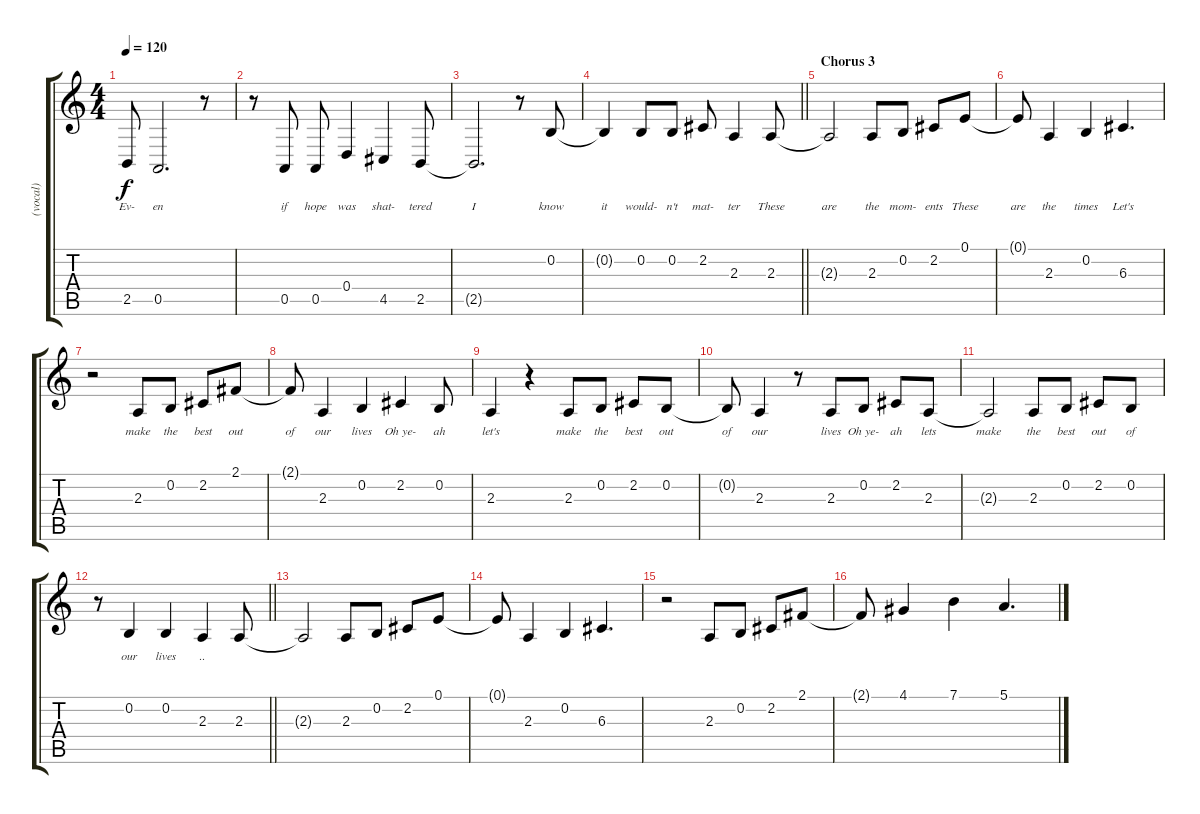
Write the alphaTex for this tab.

\track ("(vocal)" "(vocal)") {instrument altosax}
\staff {score tabs}
\tuning (E4 B3 G3 D3 A2 E2) {hide}
\ts (4 4)
\tempo 120
\clef g2
\ks c
2.5{t}.8{lyrics (0 "Ev-") lyrics (1 "") lyrics (2 "") lyrics (3 "") lyrics (4 "") dy f} 0.5.2{d lyrics (0 "en") lyrics (1 "") lyrics (2 "") lyrics (3 "") lyrics (4 "")} r.8 |
r.8 0.5.8{lyrics (0 "if") lyrics (1 "") lyrics (2 "") lyrics (3 "") lyrics (4 "")} 0.5.8{lyrics (0 "hope") lyrics (1 "") lyrics (2 "") lyrics (3 "") lyrics (4 "")} 0.4.4{lyrics (0 "was") lyrics (1 "") lyrics (2 "") lyrics (3 "") lyrics (4 "")} 4.5.4{lyrics (0 "shat-") lyrics (1 "") lyrics (2 "") lyrics (3 "") lyrics (4 "")} 2.5.8{lyrics (0 "tered") lyrics (1 "") lyrics (2 "") lyrics (3 "") lyrics (4 "")} |
2.5{t}.2{d lyrics (0 "I") lyrics (1 "") lyrics (2 "") lyrics (3 "") lyrics (4 "")} r.8 0.2.8{lyrics (0 "know") lyrics (1 "") lyrics (2 "") lyrics (3 "") lyrics (4 "")} |
\barLineRight lightlight
0.2{t}.4{lyrics (0 "it") lyrics (1 "") lyrics (2 "") lyrics (3 "") lyrics (4 "")} 0.2.8{lyrics (0 "would-") lyrics (1 "") lyrics (2 "") lyrics (3 "") lyrics (4 "")} 0.2.8{lyrics (0 "n't") lyrics (1 "") lyrics (2 "") lyrics (3 "") lyrics (4 "")} 2.2.8{lyrics (0 "mat-") lyrics (1 "") lyrics (2 "") lyrics (3 "") lyrics (4 "")} 2.3.4{lyrics (0 "ter") lyrics (1 "") lyrics (2 "") lyrics (3 "") lyrics (4 "")} 2.3.8{lyrics (0 "These") lyrics (1 "") lyrics (2 "") lyrics (3 "") lyrics (4 "")} |
\section ("" "Chorus 3")
2.3{t}.2{lyrics (0 "are") lyrics (1 "") lyrics (2 "") lyrics (3 "") lyrics (4 "")} 2.3.8{lyrics (0 "the") lyrics (1 "") lyrics (2 "") lyrics (3 "") lyrics (4 "")} 0.2.8{lyrics (0 "mom-") lyrics (1 "") lyrics (2 "") lyrics (3 "") lyrics (4 "")} 2.2.8{lyrics (0 "ents") lyrics (1 "") lyrics (2 "") lyrics (3 "") lyrics (4 "")} 0.1.8{lyrics (0 "These") lyrics (1 "") lyrics (2 "") lyrics (3 "") lyrics (4 "")} |
0.1{t}.8{lyrics (0 "are") lyrics (1 "") lyrics (2 "") lyrics (3 "") lyrics (4 "")} 2.3.4{lyrics (0 "the") lyrics (1 "") lyrics (2 "") lyrics (3 "") lyrics (4 "")} 0.2.4{lyrics (0 "times") lyrics (1 "") lyrics (2 "") lyrics (3 "") lyrics (4 "")} 6.3.4{d lyrics (0 "Let's") lyrics (1 "") lyrics (2 "") lyrics (3 "") lyrics (4 "")} |
r.2 2.3.8{lyrics (0 "make") lyrics (1 "") lyrics (2 "") lyrics (3 "") lyrics (4 "")} 0.2.8{lyrics (0 "the") lyrics (1 "") lyrics (2 "") lyrics (3 "") lyrics (4 "")} 2.2.8{lyrics (0 "best") lyrics (1 "") lyrics (2 "") lyrics (3 "") lyrics (4 "")} 2.1.8{lyrics (0 "out") lyrics (1 "") lyrics (2 "") lyrics (3 "") lyrics (4 "")} |
2.1{t}.8{lyrics (0 "of") lyrics (1 "") lyrics (2 "") lyrics (3 "") lyrics (4 "")} 2.3.4{lyrics (0 "our") lyrics (1 "") lyrics (2 "") lyrics (3 "") lyrics (4 "")} 0.2.4{lyrics (0 "lives") lyrics (1 "") lyrics (2 "") lyrics (3 "") lyrics (4 "")} 2.2.4{lyrics (0 "Oh ye-") lyrics (1 "") lyrics (2 "") lyrics (3 "") lyrics (4 "")} 0.2.8{lyrics (0 "ah") lyrics (1 "") lyrics (2 "") lyrics (3 "") lyrics (4 "")} |
2.3.4{lyrics (0 "let's") lyrics (1 "") lyrics (2 "") lyrics (3 "") lyrics (4 "")} r.4 2.3.8{lyrics (0 "make") lyrics (1 "") lyrics (2 "") lyrics (3 "") lyrics (4 "")} 0.2.8{lyrics (0 "the") lyrics (1 "") lyrics (2 "") lyrics (3 "") lyrics (4 "")} 2.2.8{lyrics (0 "best") lyrics (1 "") lyrics (2 "") lyrics (3 "") lyrics (4 "")} 0.2.8{lyrics (0 "out") lyrics (1 "") lyrics (2 "") lyrics (3 "") lyrics (4 "")} |
0.2{t}.8{lyrics (0 "of") lyrics (1 "") lyrics (2 "") lyrics (3 "") lyrics (4 "")} 2.3.4{lyrics (0 "our") lyrics (1 "") lyrics (2 "") lyrics (3 "") lyrics (4 "")} r.8 2.3.8{lyrics (0 "lives") lyrics (1 "") lyrics (2 "") lyrics (3 "") lyrics (4 "")} 0.2.8{lyrics (0 "Oh ye-") lyrics (1 "") lyrics (2 "") lyrics (3 "") lyrics (4 "")} 2.2.8{lyrics (0 "ah") lyrics (1 "") lyrics (2 "") lyrics (3 "") lyrics (4 "")} 2.3.8{lyrics (0 "lets") lyrics (1 "") lyrics (2 "") lyrics (3 "") lyrics (4 "")} |
2.3{t}.2{lyrics (0 "make") lyrics (1 "") lyrics (2 "") lyrics (3 "") lyrics (4 "")} 2.3.8{lyrics (0 "the") lyrics (1 "") lyrics (2 "") lyrics (3 "") lyrics (4 "")} 0.2.8{lyrics (0 "best") lyrics (1 "") lyrics (2 "") lyrics (3 "") lyrics (4 "")} 2.2.8{lyrics (0 "out") lyrics (1 "") lyrics (2 "") lyrics (3 "") lyrics (4 "")} 0.2.8{lyrics (0 "of") lyrics (1 "") lyrics (2 "") lyrics (3 "") lyrics (4 "")} |
\barLineRight lightlight
r.8 0.2.4{lyrics (0 "our") lyrics (1 "") lyrics (2 "") lyrics (3 "") lyrics (4 "")} 0.2.4{lyrics (0 "lives") lyrics (1 "") lyrics (2 "") lyrics (3 "") lyrics (4 "")} 2.3.4{lyrics (0 "..") lyrics (1 "") lyrics (2 "") lyrics (3 "") lyrics (4 "")} 2.3.8 |
2.3{t}.2 2.3.8 0.2.8 2.2.8 0.1.8 |
0.1{t}.8 2.3.4 0.2.4 6.3.4{d} |
r.2 2.3.8 0.2.8 2.2.8 2.1.8 |
2.1{t}.8 4.1.4 7.1.4 5.1.4{d}
